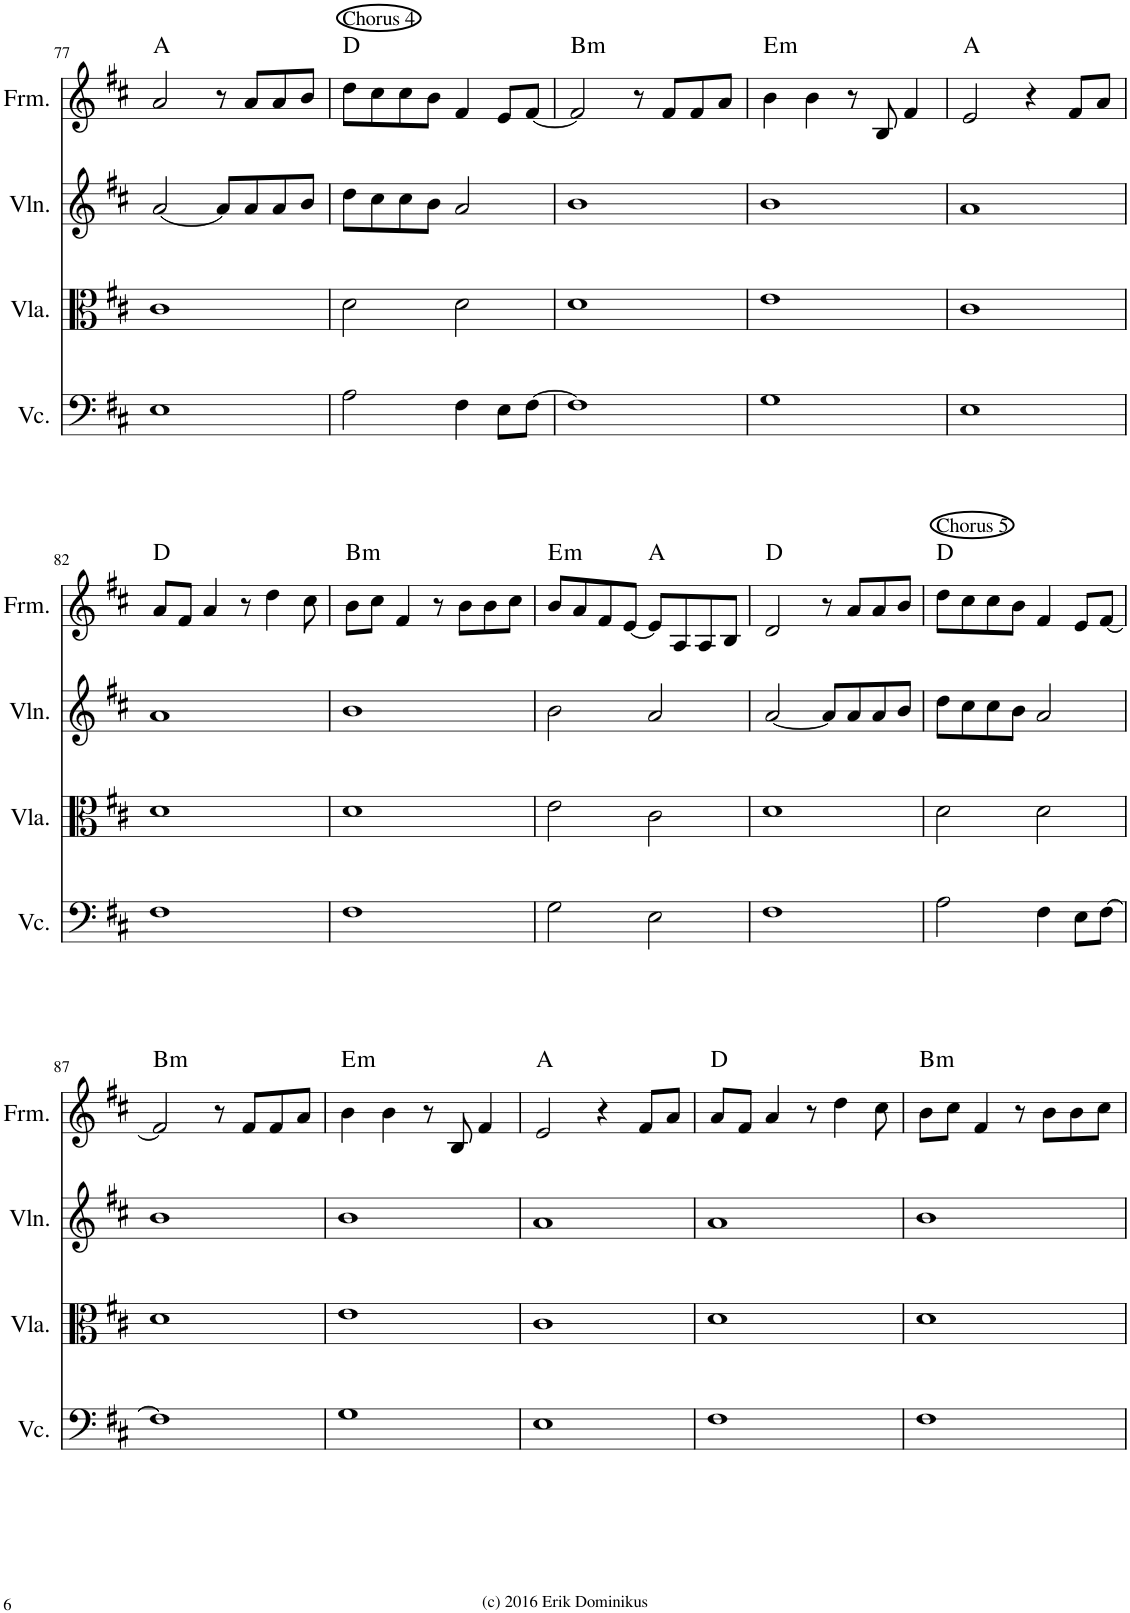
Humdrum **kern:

**kern	**kern	**kern	**kern	**harte
*part4	*part3	*part2	*part1	*part1
*staff4	*staff3	*staff2	*staff1	*
*I"Violoncello	*I"Viola	*I"Violin	*I"Form	*
*I'Vc.	*I'Vla.	*I'Vln.	*I'Frm.	*
!!LO:PB:g=z
*clefF4	*clefC3	*clefG2	*clefG2	*
*k[f#c#]	*k[f#c#]	*k[f#c#]	*k[f#c#]	*
*M4/4	*M4/4	*M4/4	*M4/4	*
=77	=77	=77	=77	=77
1E	1c#	[2a/	2a/	A:maj
.	.	8a/L]	8r	.
.	.	8a/	8a/L	.
.	.	8a/	8a/	.
.	.	8b/J	8b/J	.
=78	=78	=78	=78	=78
!	!	!	!LO:TX:a:t=Chorus 4	!
2A\	2d\	8dd\L	8dd\L	D:maj
.	.	8cc#\	8cc#\	.
.	.	8cc#\	8cc#\	.
.	.	8b\J	8b\J	.
4F#\	2d\	2a/	4f#/	.
8E\L	.	.	8e/L	.
[8F#\J	.	.	[8f#/J	.
=79	=79	=79	=79	=79
!	!	!	!	!LO:H:kt=m
1F#]	1d	1b	2f#/]	B:min
.	.	.	8r	.
.	.	.	8f#/L	.
.	.	.	8f#/	.
.	.	.	8a/J	.
=80	=80	=80	=80	=80
!	!	!	!	!LO:H:kt=m
1G	1e	1b	4b\	E:min
.	.	.	4b\	.
.	.	.	8r	.
.	.	.	8B/	.
.	.	.	4f#/	.
=81	=81	=81	=81	=81
1E	1c#	1a	2e/	A:maj
.	.	.	4r	.
.	.	.	8f#/L	.
.	.	.	8a/J	.
!!LO:LB:g=z
=82	=82	=82	=82	=82
1F#	1d	1a	8a/L	D:maj
.	.	.	8f#/J	.
.	.	.	4a/	.
.	.	.	8r	.
.	.	.	4dd\	.
.	.	.	8cc#\	.
=83	=83	=83	=83	=83
!	!	!	!	!LO:H:kt=m
1F#	1d	1b	8b\L	B:min
.	.	.	8cc#\J	.
.	.	.	4f#/	.
.	.	.	8r	.
.	.	.	8b\L	.
.	.	.	8b\	.
.	.	.	8cc#\J	.
=84	=84	=84	=84	=84
!	!	!	!	!LO:H:kt=m
2G\	2e\	2b\	8b/L	E:min
.	.	.	8a/	.
.	.	.	8f#/	.
.	.	.	[8e/J	.
2E\	2c#\	2a/	8e/L]	A:maj
.	.	.	8A/	.
.	.	.	8A/	.
.	.	.	8B/J	.
=85	=85	=85	=85	=85
1F#	1d	[2a/	2d/	D:maj
.	.	8a/L]	8r	.
.	.	8a/	8a/L	.
.	.	8a/	8a/	.
.	.	8b/J	8b/J	.
=86	=86	=86	=86	=86
!	!	!	!LO:TX:a:t=Chorus 5	!
2A\	2d\	8dd\L	8dd\L	D:maj
.	.	8cc#\	8cc#\	.
.	.	8cc#\	8cc#\	.
.	.	8b\J	8b\J	.
4F#\	2d\	2a/	4f#/	.
8E\L	.	.	8e/L	.
[8F#\J	.	.	[8f#/J	.
!!LO:LB:g=z
=87	=87	=87	=87	=87
!	!	!	!	!LO:H:kt=m
1F#]	1d	1b	2f#/]	B:min
.	.	.	8r	.
.	.	.	8f#/L	.
.	.	.	8f#/	.
.	.	.	8a/J	.
=88	=88	=88	=88	=88
!	!	!	!	!LO:H:kt=m
1G	1e	1b	4b\	E:min
.	.	.	4b\	.
.	.	.	8r	.
.	.	.	8B/	.
.	.	.	4f#/	.
=89	=89	=89	=89	=89
1E	1c#	1a	2e/	A:maj
.	.	.	4r	.
.	.	.	8f#/L	.
.	.	.	8a/J	.
=90	=90	=90	=90	=90
1F#	1d	1a	8a/L	D:maj
.	.	.	8f#/J	.
.	.	.	4a/	.
.	.	.	8r	.
.	.	.	4dd\	.
.	.	.	8cc#\	.
=91	=91	=91	=91	=91
!	!	!	!	!LO:H:kt=m
1F#	1d	1b	8b\L	B:min
.	.	.	8cc#\J	.
.	.	.	4f#/	.
.	.	.	8r	.
.	.	.	8b\L	.
.	.	.	8b\	.
.	.	.	8cc#\J	.
=	=	=	=	=
*-	*-	*-	*-	*-
